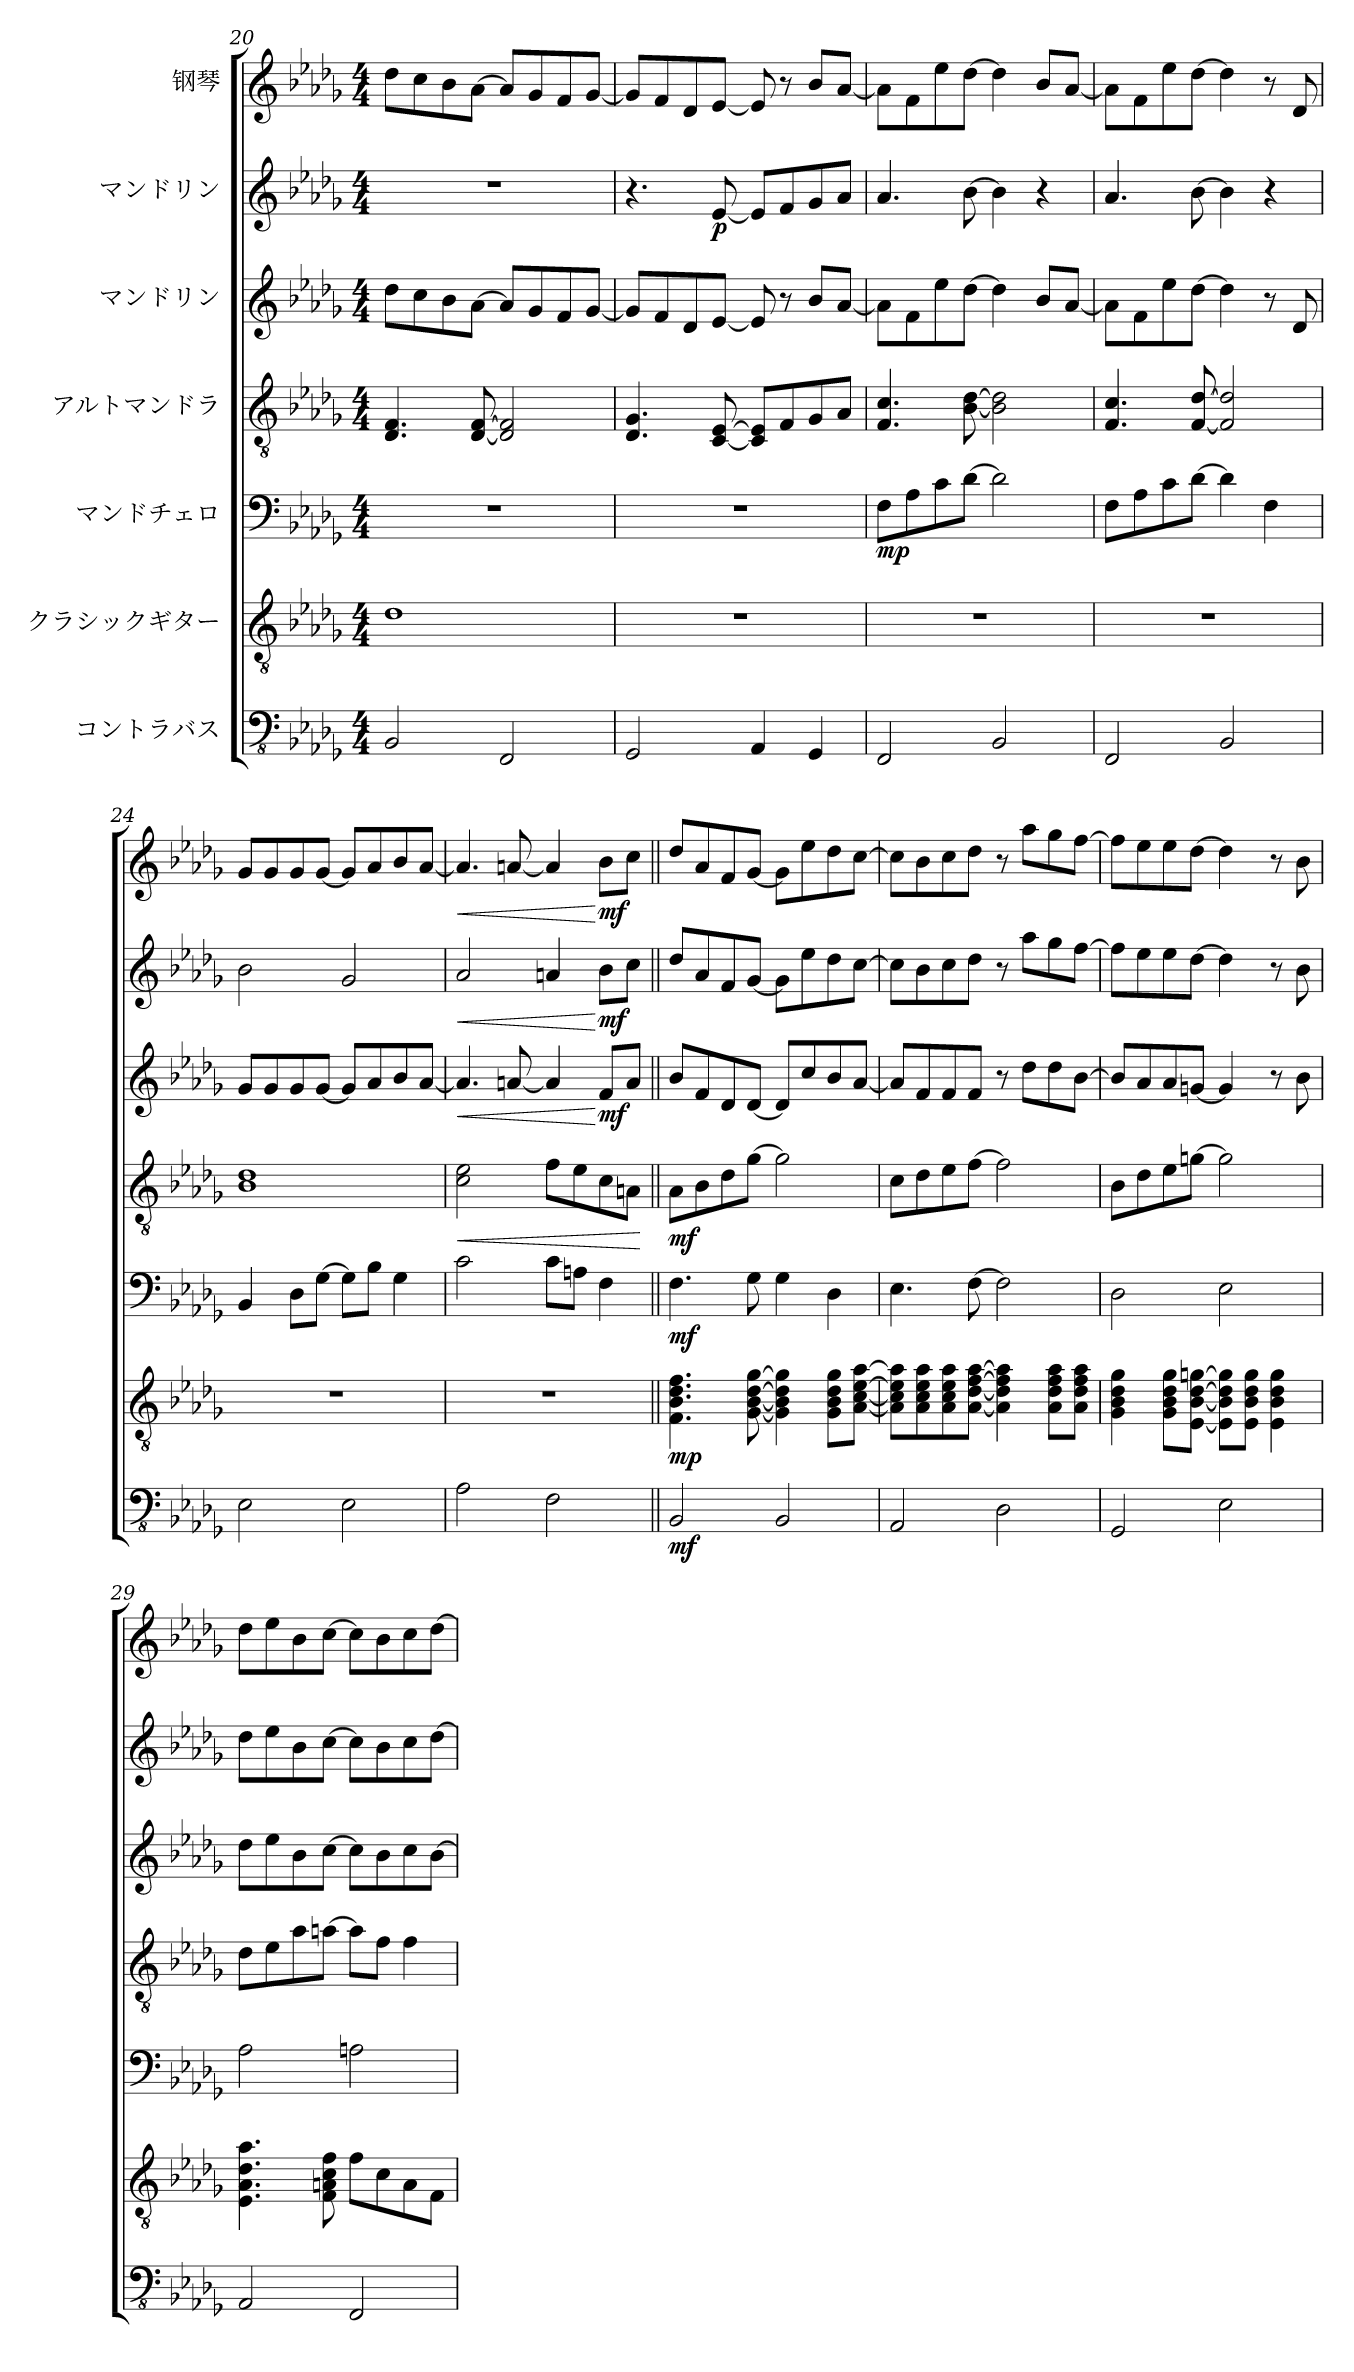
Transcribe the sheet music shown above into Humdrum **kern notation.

**kern	**dynam	**kern	**dynam	**kern	**dynam	**kern	**dynam	**kern	**dynam	**kern	**dynam	**kern	**dynam
*part7	*part7	*part6	*part6	*part5	*part5	*part4	*part4	*part3	*part3	*part2	*part2	*part1	*part1
*staff7	*staff7	*staff6	*staff6	*staff5	*staff5	*staff4	*staff4	*staff3	*staff3	*staff2	*staff2	*staff1	*staff1
*I"コントラバス	*	*I"クラシックギター	*	*I"マンドチェロ	*	*I"アルトマンドラ	*	*I"マンドリン	*	*I"マンドリン	*	*I"钢琴	*
*clefFv4	*	*clefGv2	*	*clefF4	*	*clefGv2	*	*clefG2	*	*clefG2	*	*clefG2	*
*k[b-e-a-d-g-]	*	*k[b-e-a-d-g-]	*	*k[b-e-a-d-g-]	*	*k[b-e-a-d-g-]	*	*k[b-e-a-d-g-]	*	*k[b-e-a-d-g-]	*	*k[b-e-a-d-g-]	*
*M4/4	*	*M4/4	*	*M4/4	*	*M4/4	*	*M4/4	*	*M4/4	*	*M4/4	*
=20	=20	=20	=20	=20	=20	=20	=20	=20	=20	=20	=20	=20	=20
2BBB-	.	1d-	.	1r	.	4.D- 4.F	.	8dd-L	.	1r	.	8dd-L	.
.	.	.	.	.	.	.	.	8cc	.	.	.	8cc	.
.	.	.	.	.	.	.	.	8b-	.	.	.	8b-	.
.	.	.	.	.	.	[8D- [8F	.	[8a-J	.	.	.	[8a-J	.
2FFF	.	.	.	.	.	2D-] 2F]	.	8a-L]	.	.	.	8a-L]	.
.	.	.	.	.	.	.	.	8g-	.	.	.	8g-	.
.	.	.	.	.	.	.	.	8f	.	.	.	8f	.
.	.	.	.	.	.	.	.	[8g-J	.	.	.	[8g-J	.
=21	=21	=21	=21	=21	=21	=21	=21	=21	=21	=21	=21	=21	=21
2GGG-	.	1r	.	1r	.	4.D- 4.G-	.	8g-L]	.	4.r	.	8g-L]	.
.	.	.	.	.	.	.	.	8f	.	.	.	8f	.
.	.	.	.	.	.	.	.	8d-	.	.	.	8d-	.
.	.	.	.	.	.	[8C [8E-	.	[8e-J	.	[8e-	p	[8e-J	.
4AAA-	.	.	.	.	.	8C] 8E-]L	.	8e-]	.	8e-L]	.	8e-]	.
.	.	.	.	.	.	8F	.	8r	.	8f	.	8r	.
4GGG-	.	.	.	.	.	8G-	.	8b-L	.	8g-	.	8b-L	.
.	.	.	.	.	.	8A-J	.	[8a-J	.	8a-J	.	[8a-J	.
=22	=22	=22	=22	=22	=22	=22	=22	=22	=22	=22	=22	=22	=22
2FFF	.	1r	.	8FL	mp	4.F 4.c	.	8a-L]	.	4.a-	.	8a-L]	.
.	.	.	.	8A-	.	.	.	8f	.	.	.	8f	.
.	.	.	.	8c	.	.	.	8ee-	.	.	.	8ee-	.
.	.	.	.	[8d-J	.	[8B- [8d-	.	[8dd-J	.	[8b-	.	[8dd-J	.
2BBB-	.	.	.	2d-]	.	2B-] 2d-]	.	4dd-]	.	4b-]	.	4dd-]	.
.	.	.	.	.	.	.	.	8b-L	.	4r	.	8b-L	.
.	.	.	.	.	.	.	.	[8a-J	.	.	.	[8a-J	.
=23	=23	=23	=23	=23	=23	=23	=23	=23	=23	=23	=23	=23	=23
2FFF	.	1r	.	8FL	.	4.F 4.c	.	8a-L]	.	4.a-	.	8a-L]	.
.	.	.	.	8A-	.	.	.	8f	.	.	.	8f	.
.	.	.	.	8c	.	.	.	8ee-	.	.	.	8ee-	.
.	.	.	.	[8d-J	.	[8F [8d-	.	[8dd-J	.	[8b-	.	[8dd-J	.
2BBB-	.	.	.	4d-]	.	2F] 2d-]	.	4dd-]	.	4b-]	.	4dd-]	.
.	.	.	.	4F	.	.	.	8r	.	4r	.	8r	.
.	.	.	.	.	.	.	.	8d-	.	.	.	8d-	.
=24	=24	=24	=24	=24	=24	=24	=24	=24	=24	=24	=24	=24	=24
2EE-	.	1r	.	4BB-	.	1B- 1d-	.	8g-L	.	2b-	.	8g-L	.
.	.	.	.	.	.	.	.	8g-	.	.	.	8g-	.
.	.	.	.	8D-L	.	.	.	8g-	.	.	.	8g-	.
.	.	.	.	[8G-J	.	.	.	[8g-J	.	.	.	[8g-J	.
2EE-	.	.	.	8G-L]	.	.	.	8g-L]	.	2g-	.	8g-L]	.
.	.	.	.	8B-J	.	.	.	8a-	.	.	.	8a-	.
.	.	.	.	4G-	.	.	.	8b-	.	.	.	8b-	.
.	.	.	.	.	.	.	.	[8a-J	.	.	.	[8a-J	.
=25	=25	=25	=25	=25	=25	=25	=25	=25	=25	=25	=25	=25	=25
!	!	!	!	!	!	!	!LO:HP:b	!	!LO:HP:b	!	!LO:HP:b	!	!LO:HP:b
2AA-	.	1r	.	2c	.	2c 2e-	<	4.a-]	<	2a-	<	4.a-]	<
.	.	.	.	.	.	.	.	[8an	.	.	.	[8an	.
2FF	.	.	.	8cL	.	8fL	.	4a]	.	4an	.	4a]	.
.	.	.	.	8AnJ	.	8e-	.	.	.	.	.	.	.
.	.	.	.	4F	.	8c	.	8fL	[ mf	8b-L	[ mf	8b-L	[ mf
.	.	.	.	.	.	8AnJ	.	8aJ	.	8ccJ	.	8ccJ	.
.	.	.	.	.	.	.	[	.	.	.	.	.	.
=26||	=26||	=26||	=26||	=26||	=26||	=26||	=26||	=26||	=26||	=26||	=26||	=26||	=26||
2BBB-	mf	4.F 4.B- 4.d- 4.f	mp	4.F	mf	8A-L	mf	8b-L	.	8dd-L	.	8dd-L	.
.	.	.	.	.	.	8B-	.	8f	.	8a-	.	8a-	.
.	.	.	.	.	.	8d-	.	8d-	.	8f	.	8f	.
.	.	[8G- [8B- [8d- [8g-	.	8G-	.	[8g-J	.	[8d-J	.	[8g-J	.	[8g-J	.
2BBB-	.	4G-] 4B-] 4d-] 4g-]	.	4G-	.	2g-]	.	8d-L]	.	8g-L]	.	8g-L]	.
.	.	.	.	.	.	.	.	8cc	.	8ee-	.	8ee-	.
.	.	8G- 8B- 8d- 8g-L	.	4D-	.	.	.	8b-	.	8dd-	.	8dd-	.
.	.	[8A- [8c [8e- [8a-J	.	.	.	.	.	[8a-J	.	[8ccJ	.	[8ccJ	.
=27	=27	=27	=27	=27	=27	=27	=27	=27	=27	=27	=27	=27	=27
2AAA-	.	8A-] 8c] 8e-] 8a-]L	.	4.E-	.	8cL	.	8a-L]	.	8ccL]	.	8ccL]	.
.	.	8A- 8c 8e- 8a-	.	.	.	8d-	.	8f	.	8b-	.	8b-	.
.	.	8A- 8c 8e- 8a-	.	.	.	8e-	.	8f	.	8cc	.	8cc	.
.	.	[8A- [8d- [8f [8a-J	.	[8F	.	[8fJ	.	8fJ	.	8dd-J	.	8dd-J	.
2DD-	.	4A-] 4d-] 4f] 4a-]	.	2F]	.	2f]	.	8r	.	8r	.	8r	.
.	.	.	.	.	.	.	.	8dd-L	.	8aa-L	.	8aa-L	.
.	.	8A- 8d- 8f 8a-L	.	.	.	.	.	8dd-	.	8gg-	.	8gg-	.
.	.	8A- 8d- 8f 8a-J	.	.	.	.	.	[8b-J	.	[8ffJ	.	[8ffJ	.
=28	=28	=28	=28	=28	=28	=28	=28	=28	=28	=28	=28	=28	=28
2GGG-	.	4G- 4B- 4d- 4g-	.	2D-	.	8B-L	.	8b-L]	.	8ffL]	.	8ffL]	.
.	.	.	.	.	.	8d-	.	8a-	.	8ee-	.	8ee-	.
.	.	8G- 8B- 8d- 8g-L	.	.	.	8e-	.	8a-	.	8ee-	.	8ee-	.
.	.	[8E- [8B- [8d- [8gnJ	.	.	.	[8gnJ	.	[8gnJ	.	[8dd-J	.	[8dd-J	.
2EE-	.	8E-] 8B-] 8d-] 8g]L	.	2E-	.	2g]	.	4g]	.	4dd-]	.	4dd-]	.
.	.	8E- 8B- 8d- 8gJ	.	.	.	.	.	.	.	.	.	.	.
.	.	4E- 4B- 4d- 4g	.	.	.	.	.	8r	.	8r	.	8r	.
.	.	.	.	.	.	.	.	8b-	.	8b-	.	8b-	.
=29	=29	=29	=29	=29	=29	=29	=29	=29	=29	=29	=29	=29	=29
2AAA-	.	4.E- 4.A- 4.d- 4.a-	.	2A-	.	8d-L	.	8dd-L	.	8dd-L	.	8dd-L	.
.	.	.	.	.	.	8e-	.	8ee-	.	8ee-	.	8ee-	.
.	.	.	.	.	.	8a-	.	8b-	.	8b-	.	8b-	.
.	.	8F 8An 8c 8f	.	.	.	[8anJ	.	[8ccJ	.	[8ccJ	.	[8ccJ	.
2FFF	.	8fL	.	2An	.	8aL]	.	8ccL]	.	8ccL]	.	8ccL]	.
.	.	8c	.	.	.	8fJ	.	8b-	.	8b-	.	8b-	.
.	.	8A	.	.	.	4f	.	8cc	.	8cc	.	8cc	.
.	.	8FJ	.	.	.	.	.	[8b-J	.	[8dd-J	.	[8dd-J	.
=	=	=	=	=	=	=	=	=	=	=	=	=	=
*-	*-	*-	*-	*-	*-	*-	*-	*-	*-	*-	*-	*-	*-
